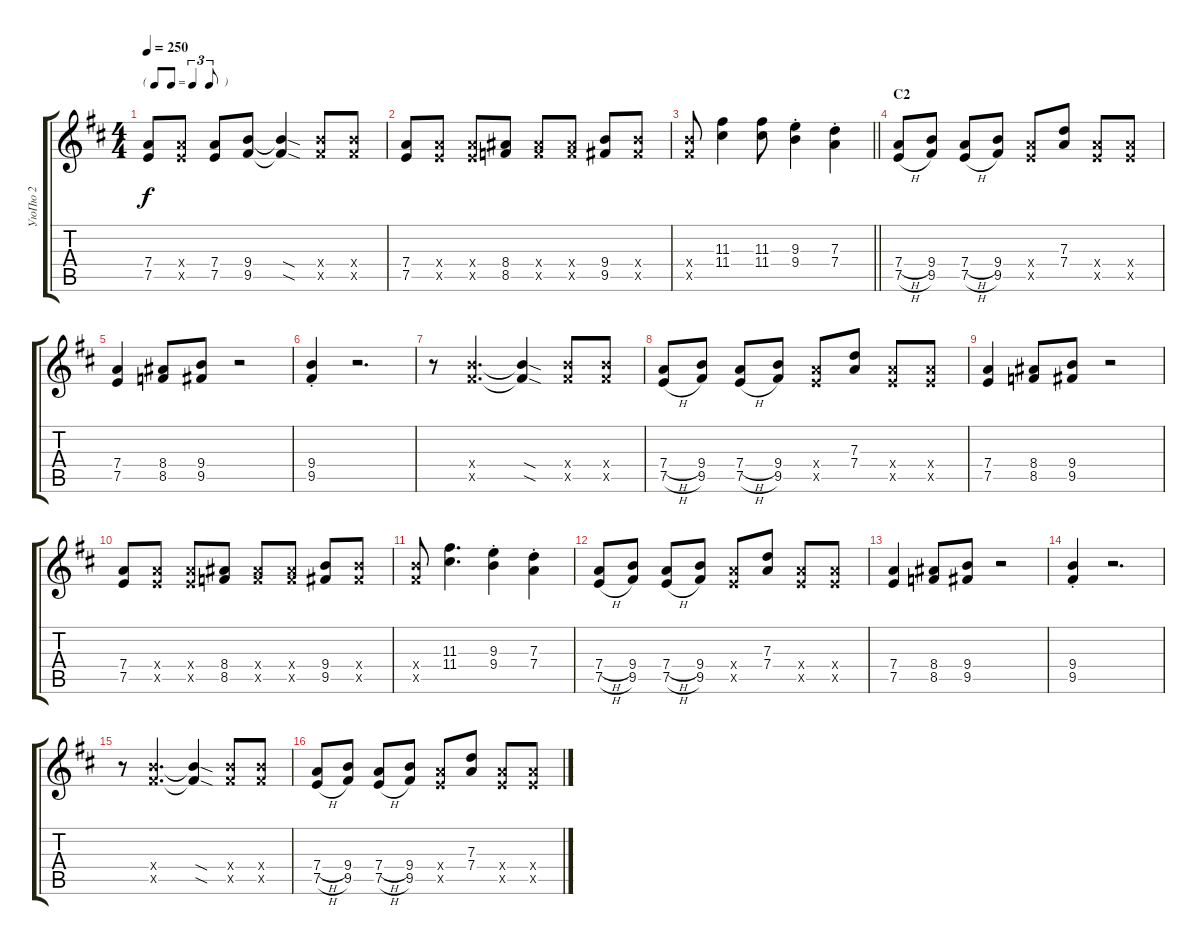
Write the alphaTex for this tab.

\track ("УюПю 2" "УюПю 2") {instrument overdrivenguitar}
\staff {score tabs}
\tuning (E4 B3 G3 D3 A2 E2) {hide}
\ts (4 4)
\tf triplet8th
\tempo 250
\clef g2
\ks d
(7.4 7.5).8{dy f} (7.4{x} 7.5{x}).8 (7.4 7.5).8 (9.4 9.5).8 (9.4{sod t} 9.5{sod t}).4 (9.4{x} 9.5{x}).8 (9.4{x} 9.5{x}).8 |
(7.4 7.5).8 (7.4{x} 7.5{x}).8 (7.4{x} 7.5{x}).8 (8.4 8.5).8 (8.4{x} 8.5{x}).8 (8.4{x} 8.5{x}).8 (9.4 9.5).8 (9.4{x} 9.5{x}).8 |
\barLineRight lightlight
(9.4{x} 9.5{x}).8 (11.3 11.4).4 (11.3 11.4).8 (9.3{st} 9.4{st}).4 (7.3{st} 7.4{st}).4 |
\section ("" "C2")
(7.4{h} 7.5{h}).8 (9.4 9.5).8 (7.4{h} 7.5{h}).8 (9.4 9.5).8 (7.4{x} 7.5{x}).8 (7.3 7.4).8 (7.4{x} 7.5{x}).8 (7.4{x} 7.5{x}).8 |
(7.4 7.5).4 (8.4 8.5).8 (9.4 9.5).8 r.2 |
(9.4{st} 9.5{st}).4 r.2{d} |
r.8 (9.4{x} 9.5{x}).4{d} (9.4{sod t} 9.5{sod t}).4 (9.4{x} 9.5{x}).8 (9.4{x} 9.5{x}).8 |
(7.4{h} 7.5{h}).8 (9.4 9.5).8 (7.4{h} 7.5{h}).8 (9.4 9.5).8 (7.4{x} 7.5{x}).8 (7.3 7.4).8 (7.4{x} 7.5{x}).8 (7.4{x} 7.5{x}).8 |
(7.4 7.5).4 (8.4 8.5).8 (9.4 9.5).8 r.2 |
(7.4 7.5).8 (7.4{x} 7.5{x}).8 (7.4{x} 7.5{x}).8 (8.4 8.5).8 (8.4{x} 8.5{x}).8 (8.4{x} 8.5{x}).8 (9.4 9.5).8 (9.4{x} 9.5{x}).8 |
(9.4{x} 9.5{x}).8 (11.3 11.4).4{d} (9.3{st} 9.4{st}).4 (7.3{st} 7.4{st}).4 |
(7.4{h} 7.5{h}).8 (9.4 9.5).8 (7.4{h} 7.5{h}).8 (9.4 9.5).8 (7.4{x} 7.5{x}).8 (7.3 7.4).8 (7.4{x} 7.5{x}).8 (7.4{x} 7.5{x}).8 |
(7.4 7.5).4 (8.4 8.5).8 (9.4 9.5).8 r.2 |
(9.4{st} 9.5{st}).4 r.2{d} |
r.8 (9.4{x} 9.5{x}).4{d} (9.4{sod t} 9.5{sod t}).4 (9.4{x} 9.5{x}).8 (9.4{x} 9.5{x}).8 |
(7.4{h} 7.5{h}).8 (9.4 9.5).8 (7.4{h} 7.5{h}).8 (9.4 9.5).8 (7.4{x} 7.5{x}).8 (7.3 7.4).8 (7.4{x} 7.5{x}).8 (7.4{x} 7.5{x}).8
